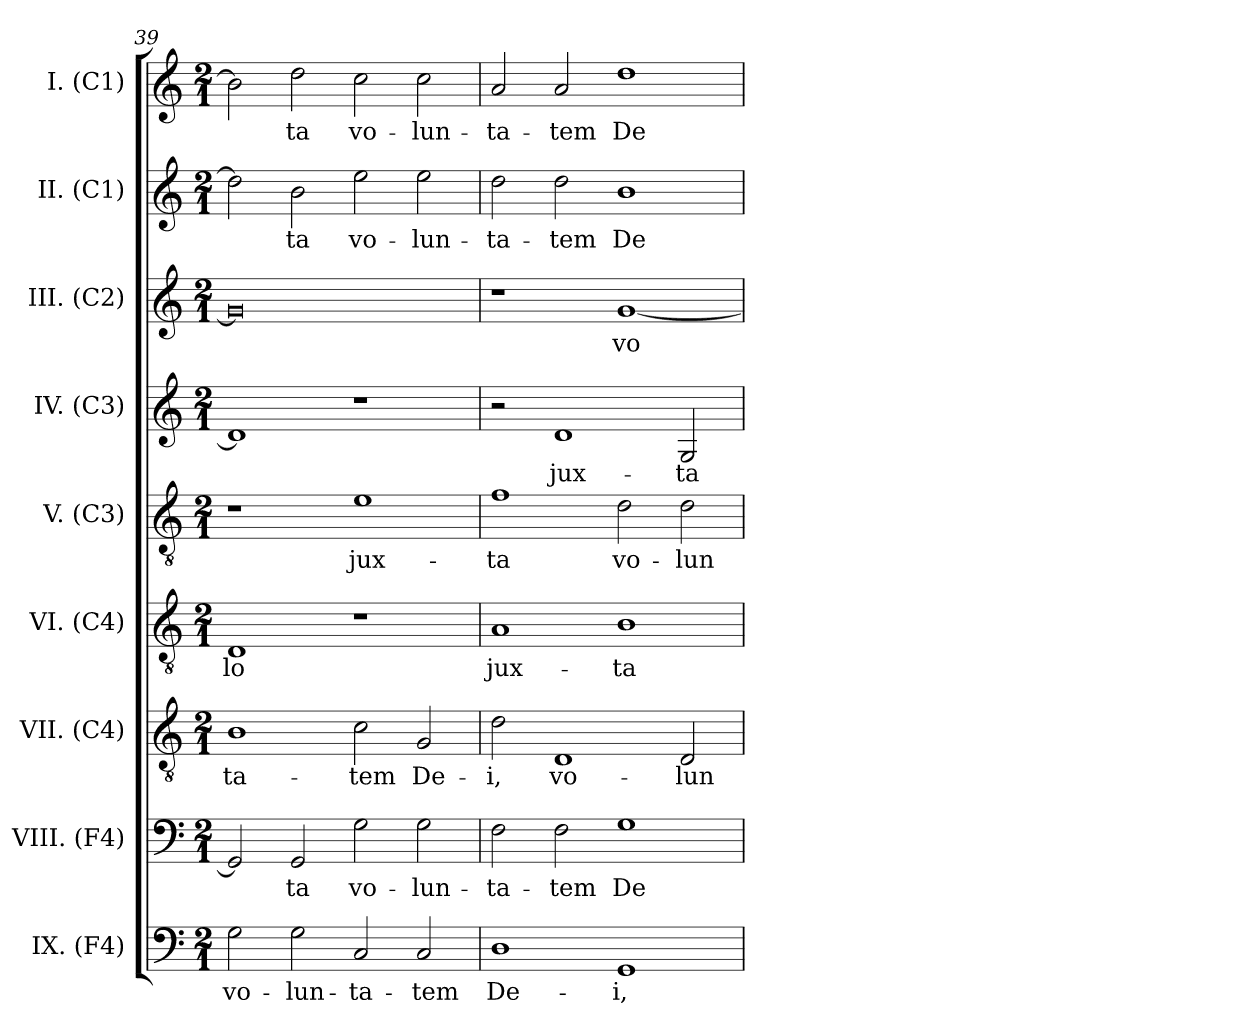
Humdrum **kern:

**kern	**text	**kern	**text	**kern	**text	**kern	**text	**kern	**text	**kern	**text	**kern	**text	**kern	**text	**kern	**text
*part9	*part9	*part8	*part8	*part7	*part7	*part6	*part6	*part5	*part5	*part4	*part4	*part3	*part3	*part2	*part2	*part1	*part1
*staff9	*staff9	*staff8	*staff8	*staff7	*staff7	*staff6	*staff6	*staff5	*staff5	*staff4	*staff4	*staff3	*staff3	*staff2	*staff2	*staff1	*staff1
*I"IX. (F4)	*	*I"VIII. (F4)	*	*I"VII. (C4)	*	*I"VI. (C4)	*	*I"V. (C3)	*	*I"IV. (C3)	*	*I"III. (C2)	*	*I"II. (C1)	*	*I"I. (C1)	*
*I'IX.	*	*I'VIII.	*	*I'VII.	*	*I'VI.	*	*I'V.	*	*I'IV.	*	*I'III.	*	*I'II.	*	*I'I.	*
*clefF4	*	*clefF4	*	*clefGv2	*	*clefGv2	*	*clefGv2	*	*clefG2	*	*clefG2	*	*clefG2	*	*clefG2	*
*	*	*	*	*	*	*	*	*ITrd7c12	*	*	*	*	*	*	*	*	*
*k[]	*	*k[]	*	*k[]	*	*k[]	*	*k[]	*	*k[]	*	*k[]	*	*k[]	*	*k[]	*
*C:	*	*C:	*	*C:	*	*C:	*	*C:	*	*C:	*	*C:	*	*C:	*	*C:	*
*M2/1	*	*M2/1	*	*M2/1	*	*M2/1	*	*M2/1	*	*M2/1	*	*M2/1	*	*M2/1	*	*M2/1	*
=39	=39	=39	=39	=39	=39	=39	=39	=39	=39	=39	=39	=39	=39	=39	=39	=39	=39
!	!LO:LY:b:color=#000000	!	!	!	!	!	!	!	!	!	!	!	!	!	!	!	!
!	!	!	!	!	!LO:LY:b:color=#000000	!	!	!	!	!	!	!	!	!	!	!	!
!	!	!	!	!	!	!	!LO:LY:b:color=#000000	!	!	!	!	!	!	!	!	!	!
2Gi\	vo-	2GGi/]	.	1Bi	-ta-	1Di	-lo	1r	.	1di]	.	0gi]	.	2ddi\]	.	2bi\]	.
!	!LO:LY:b:color=#000000	!	!	!	!	!	!	!	!	!	!	!	!	!	!	!	!
!	!	!	!LO:LY:b:color=#000000	!	!	!	!	!	!	!	!	!	!	!	!	!	!
!	!	!	!	!	!	!	!	!	!	!	!	!	!	!	!LO:LY:b:color=#000000	!	!
!	!	!	!	!	!	!	!	!	!	!	!	!	!	!	!	!	!LO:LY:b:color=#000000
2Gi\	-lun-	2GGi/	-ta	.	.	.	.	.	.	.	.	.	.	2bi\	-ta	2ddi\	-ta
!	!LO:LY:b:color=#000000	!	!	!	!	!	!	!	!	!	!	!	!	!	!	!	!
!	!	!	!LO:LY:b:color=#000000	!	!	!	!	!	!	!	!	!	!	!	!	!	!
!	!	!	!	!	!LO:LY:b:color=#000000	!	!	!	!	!	!	!	!	!	!	!	!
!	!	!	!	!	!	!	!	!	!LO:LY:b:color=#000000	!	!	!	!	!	!	!	!
!	!	!	!	!	!	!	!	!	!	!	!	!	!	!	!LO:LY:b:color=#000000	!	!
!	!	!	!	!	!	!	!	!	!	!	!	!	!	!	!	!	!LO:LY:b:color=#000000
2Ci/	-ta-	2Gi\	vo-	2ci\	-tem	1r	.	1Ei	jux-	1r	.	.	.	2eei\	vo-	2cci\	vo-
!	!LO:LY:b:color=#000000	!	!	!	!	!	!	!	!	!	!	!	!	!	!	!	!
!	!	!	!LO:LY:b:color=#000000	!	!	!	!	!	!	!	!	!	!	!	!	!	!
!	!	!	!	!	!LO:LY:b:color=#000000	!	!	!	!	!	!	!	!	!	!	!	!
!	!	!	!	!	!	!	!	!	!	!	!	!	!	!	!LO:LY:b:color=#000000	!	!
!	!	!	!	!	!	!	!	!	!	!	!	!	!	!	!	!	!LO:LY:b:color=#000000
2Ci/	-tem	2Gi\	-lun-	2Gi/	De-	.	.	.	.	.	.	.	.	2eei\	-lun-	2cci\	-lun-
=40	=40	=40	=40	=40	=40	=40	=40	=40	=40	=40	=40	=40	=40	=40	=40	=40	=40
!	!LO:LY:b:color=#000000	!	!	!	!	!	!	!	!	!	!	!	!	!	!	!	!
!	!	!	!LO:LY:b:color=#000000	!	!	!	!	!	!	!	!	!	!	!	!	!	!
!	!	!	!	!	!LO:LY:b:color=#000000	!	!	!	!	!	!	!	!	!	!	!	!
!	!	!	!	!	!	!	!LO:LY:b:color=#000000	!	!	!	!	!	!	!	!	!	!
!	!	!	!	!	!	!	!	!	!LO:LY:b:color=#000000	!	!	!	!	!	!	!	!
!	!	!	!	!	!	!	!	!	!	!	!	!	!	!	!LO:LY:b:color=#000000	!	!
!	!	!	!	!	!	!	!	!	!	!	!	!	!	!	!	!	!LO:LY:b:color=#000000
1Di	De-	2Fi\	-ta-	2di\	-i,	1Ai	jux-	1Fi	-ta	2r	.	1r	.	2ddi\	-ta-	2ai/	-ta-
!	!	!	!LO:LY:b:color=#000000	!	!	!	!	!	!	!	!	!	!	!	!	!	!
!	!	!	!	!	!LO:LY:b:color=#000000	!	!	!	!	!	!	!	!	!	!	!	!
!	!	!	!	!	!	!	!	!	!	!	!LO:LY:b:color=#000000	!	!	!	!	!	!
!	!	!	!	!	!	!	!	!	!	!	!	!	!	!	!LO:LY:b:color=#000000	!	!
!	!	!	!	!	!	!	!	!	!	!	!	!	!	!	!	!	!LO:LY:b:color=#000000
.	.	2Fi\	-tem	1Di	vo-	.	.	.	.	1di	jux-	.	.	2ddi\	-tem	2ai/	-tem
!	!LO:LY:b:color=#000000	!	!	!	!	!	!	!	!	!	!	!	!	!	!	!	!
!	!	!	!LO:LY:b:color=#000000	!	!	!	!	!	!	!	!	!	!	!	!	!	!
!	!	!	!	!	!	!	!LO:LY:b:color=#000000	!	!	!	!	!	!	!	!	!	!
!	!	!	!	!	!	!	!	!	!LO:LY:b:color=#000000	!	!	!	!	!	!	!	!
!	!	!	!	!	!	!	!	!	!	!	!	!	!LO:LY:b:color=#000000	!	!	!	!
!	!	!	!	!	!	!	!	!	!	!	!	!	!	!	!LO:LY:b:color=#000000	!	!
!	!	!	!	!	!	!	!	!	!	!	!	!	!	!	!	!	!LO:LY:b:color=#000000
1GGi	-i,	1Gi	De-	.	.	1Bi	-ta	2Di\	vo-	.	.	[1gi	vo-	1bi	De-	1ddi	De-
!	!	!	!	!	!LO:LY:b:color=#000000	!	!	!	!	!	!	!	!	!	!	!	!
!	!	!	!	!	!	!	!	!	!LO:LY:b:color=#000000	!	!	!	!	!	!	!	!
!	!	!	!	!	!	!	!	!	!	!	!LO:LY:b:color=#000000	!	!	!	!	!	!
.	.	.	.	2Di/	-lun-	.	.	2Di\	-lun-	2Gi/	-ta	.	.	.	.	.	.
=	=	=	=	=	=	=	=	=	=	=	=	=	=	=	=	=	=
*-	*-	*-	*-	*-	*-	*-	*-	*-	*-	*-	*-	*-	*-	*-	*-	*-	*-
